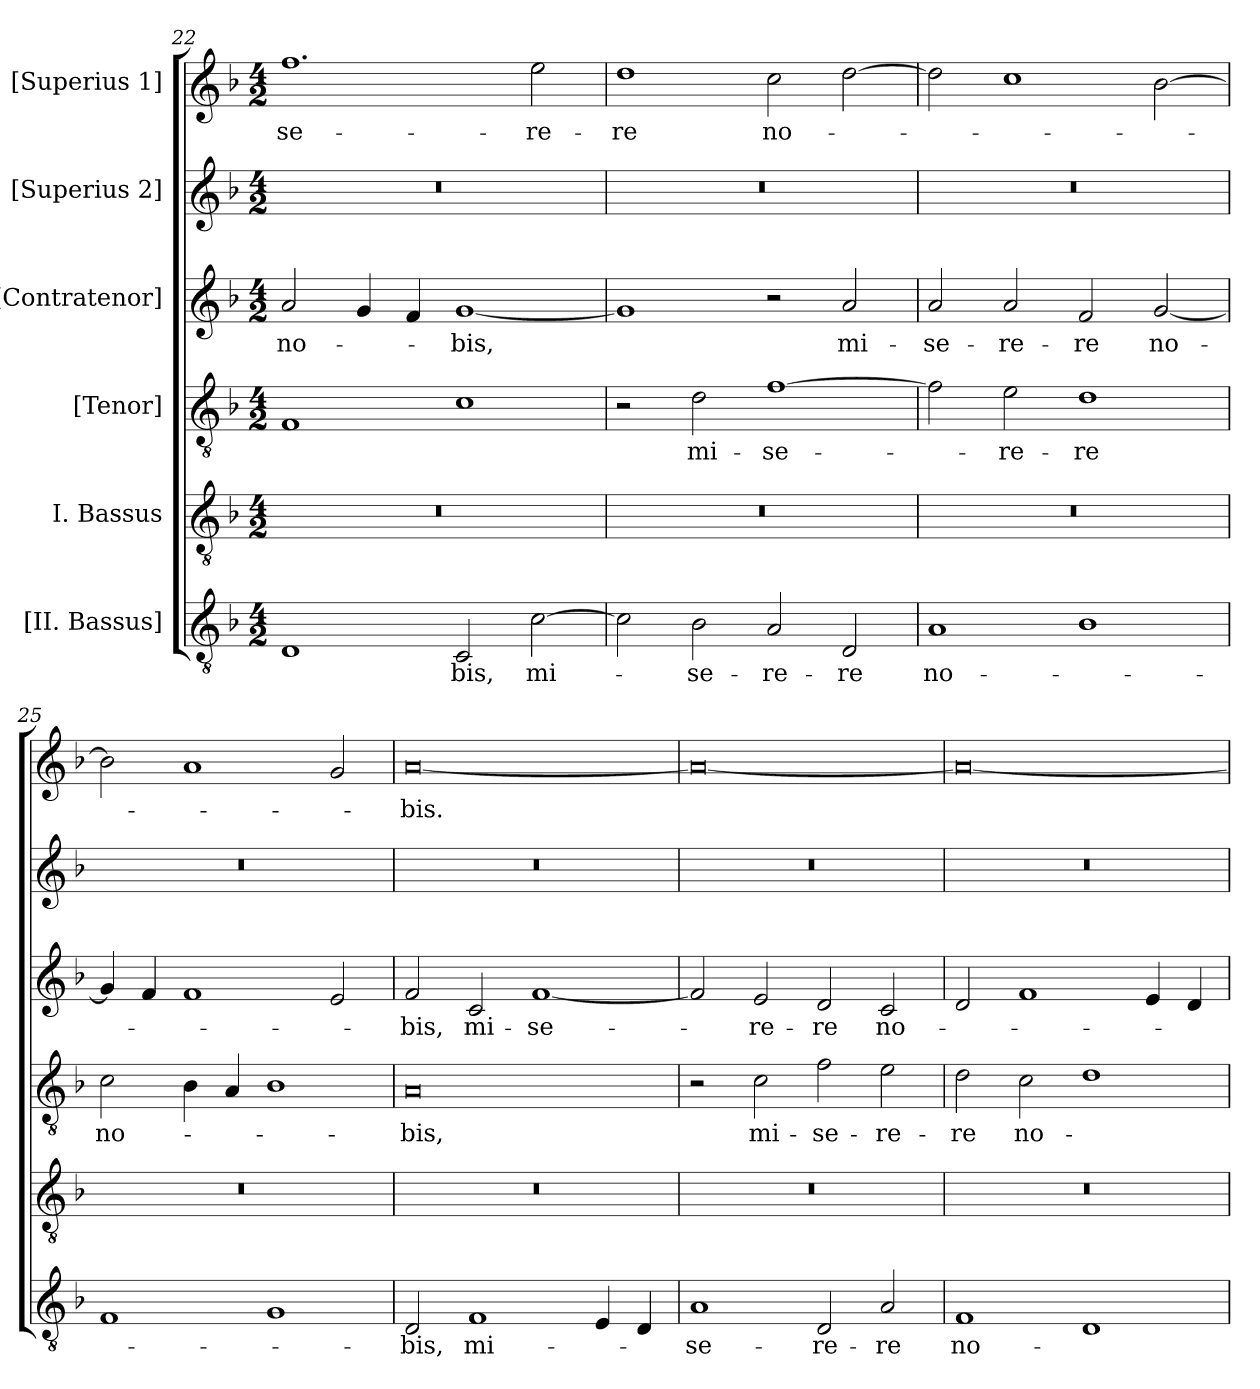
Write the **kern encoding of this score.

**kern	**text	**kern	**kern	**text	**kern	**text	**kern	**kern	**text
*part6	*part6	*part5	*part4	*part4	*part3	*part3	*part2	*part1	*part1
*staff6	*staff6	*staff5	*staff4	*staff4	*staff3	*staff3	*staff2	*staff1	*staff1
*I"[II. Bassus]	*	*I"I. Bassus	*I"[Tenor]	*	*I"[Contratenor]	*	*I"[Superius 2]	*I"[Superius 1]	*
*clefGv2	*	*clefGv2	*clefGv2	*	*clefG2	*	*clefG2	*clefG2	*
*k[b-]	*	*k[b-]	*k[b-]	*	*k[b-]	*	*k[b-]	*k[b-]	*
*M4/2	*	*M4/2	*M4/2	*	*M4/2	*	*M4/2	*M4/2	*
=22	=22	=22	=22	=22	=22	=22	=22	=22	=22
1D/	.	0r	1F/	.	2a/	no-	0r	1.ff\	-se-
.	.	.	.	.	4g/	.	.	.	.
.	.	.	.	.	4f/	.	.	.	.
2C/	-bis,	.	1c\	.	[1g/	-bis,	.	.	.
[2c\	mi-	.	.	.	.	.	.	2ee\	-re-
=23	=23	=23	=23	=23	=23	=23	=23	=23	=23
2c\]	.	0r	2r	.	1g/]	.	0r	1dd\	-re
2B-\	-se-	.	2d\	mi-	.	.	.	.	.
2A/	-re-	.	[1f\	-se-	2r	.	.	2cc\	no-
2D/	-re	.	.	.	2a/	mi-	.	[2dd\	.
=24	=24	=24	=24	=24	=24	=24	=24	=24	=24
1A/	no-	0r	2f\]	.	2a/	-se-	0r	2dd\]	.
.	.	.	2e\	-re-	2a/	-re-	.	1cc\	.
1B-\	.	.	1d\	-re	2f/	-re	.	.	.
.	.	.	.	.	[2g/	no-	.	[2b-\	.
=25	=25	=25	=25	=25	=25	=25	=25	=25	=25
1F/	.	0r	2c\	no-	4g/]	.	0r	2b-\]	.
.	.	.	.	.	4f/	.	.	.	.
.	.	.	4B-\	.	1f/	.	.	1a/	.
.	.	.	4A/	.	.	.	.	.	.
1G/	.	.	1B-\	.	.	.	.	.	.
.	.	.	.	.	2e/	.	.	2g/	.
=26	=26	=26	=26	=26	=26	=26	=26	=26	=26
2D/	-bis,	0r	0A/	-bis,	2f/	-bis,	0r	[0a/	-bis.
1F/	mi-	.	.	.	2c/	mi-	.	.	.
.	.	.	.	.	[1f/	-se-	.	.	.
4E/	.	.	.	.	.	.	.	.	.
4D/	.	.	.	.	.	.	.	.	.
=27	=27	=27	=27	=27	=27	=27	=27	=27	=27
1A/	-se-	0r	2r	.	2f/]	.	0r	0a/_	.
.	.	.	2c\	mi-	2e/	-re-	.	.	.
2D/	-re-	.	2f\	-se-	2d/	-re	.	.	.
2A/	-re	.	2e\	-re-	2c/	no-	.	.	.
=28	=28	=28	=28	=28	=28	=28	=28	=28	=28
1F/	no-	0r	2d\	-re	2d/	.	0r	0a/_	.
.	.	.	2c\	no-	1f/	.	.	.	.
1D/	.	.	1d\	.	.	.	.	.	.
.	.	.	.	.	4e/	.	.	.	.
.	.	.	.	.	4d/	.	.	.	.
=	=	=	=	=	=	=	=	=	=
*-	*-	*-	*-	*-	*-	*-	*-	*-	*-
